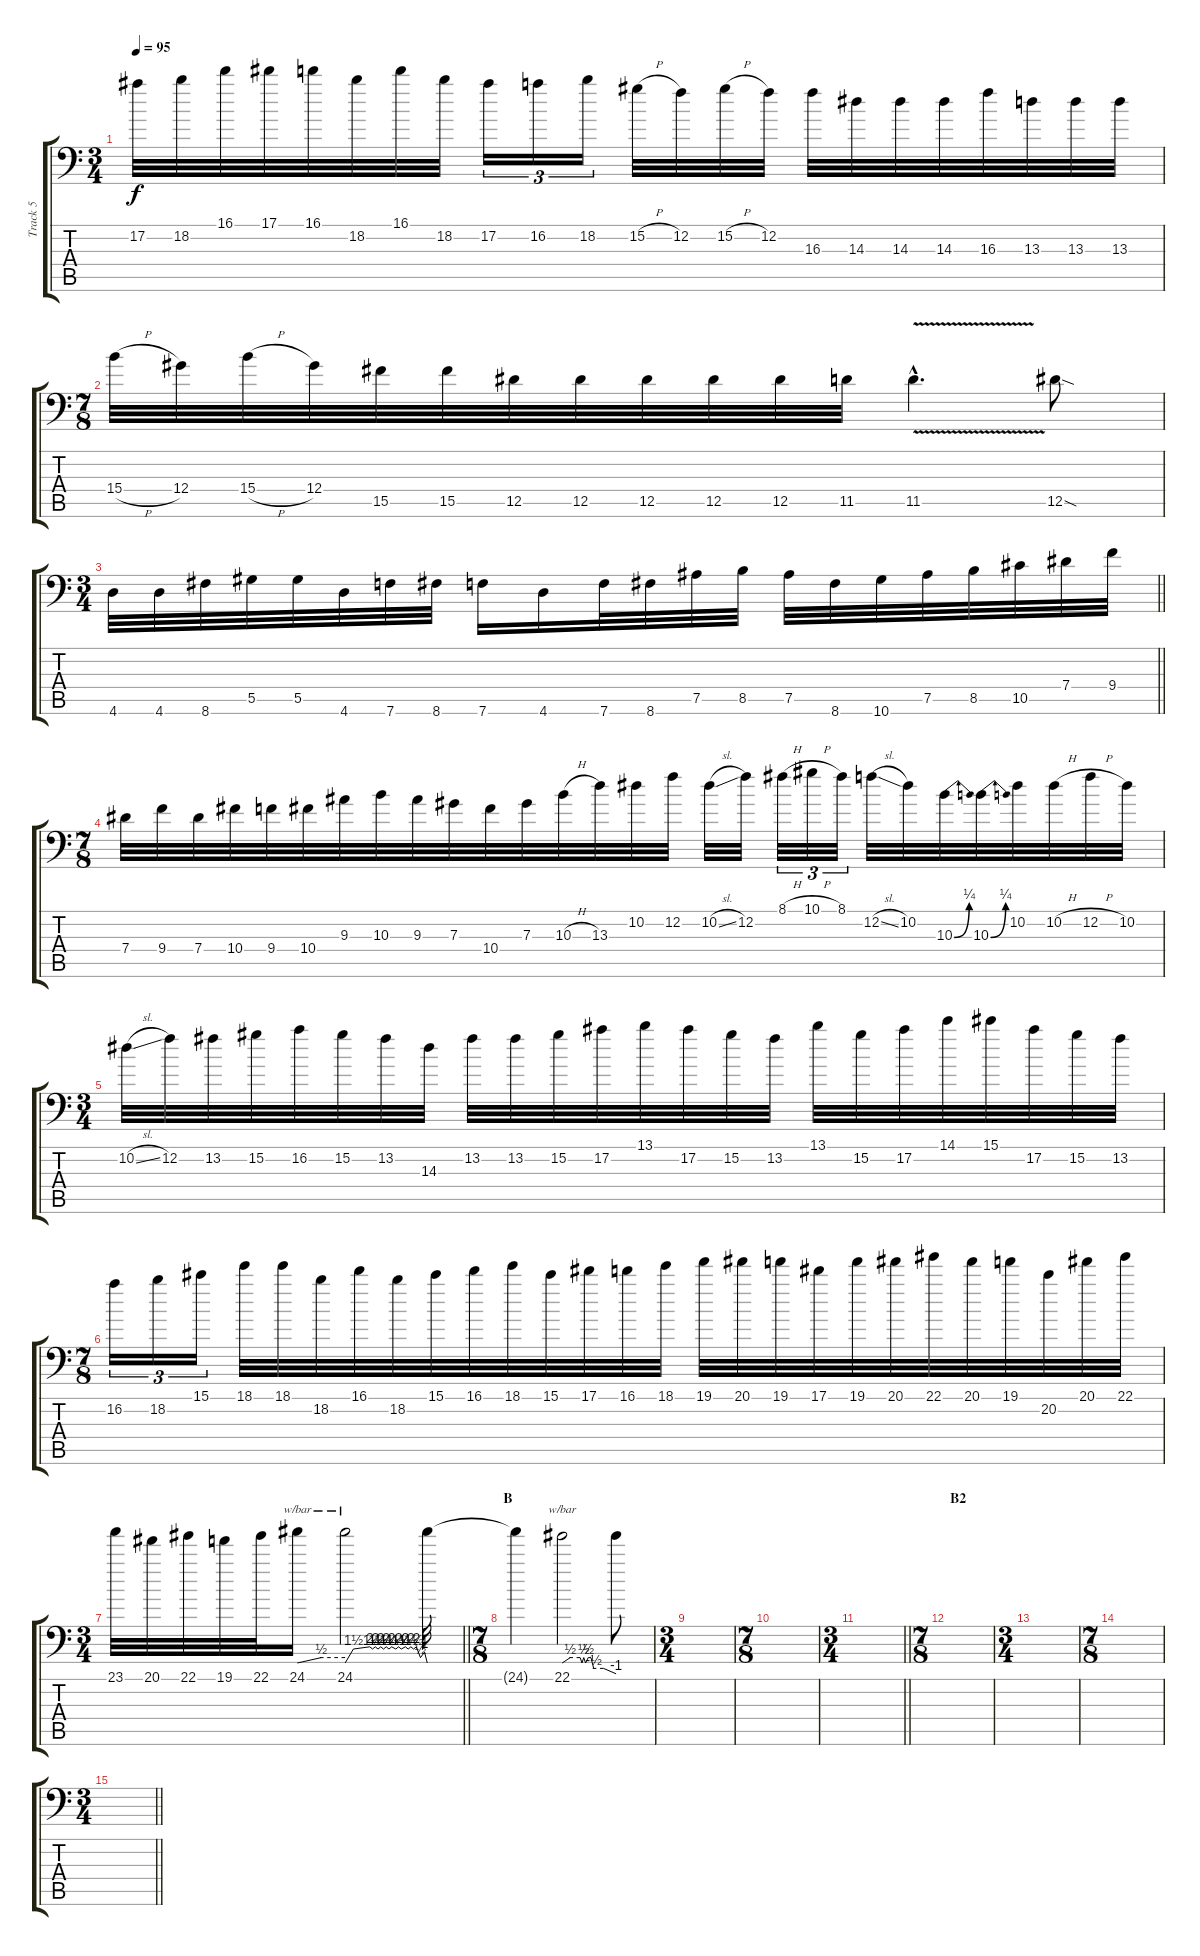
\track ("Track 5" "Track 5") {instrument distortionguitar}
\staff {score tabs}
\tuning (Bb3 F3 Db3 Ab2 Eb2 Bb1) {hide}
\ts (3 4)
\tempo 95
\clef f4
\ks c
17.2.32{dy f} 18.2.32 16.1.32 17.1.32 16.1.32 18.2.32 16.1.32 18.2.32 17.2.16{tu (3 2)} 16.2.16{tu (3 2)} 18.2.16{tu (3 2)} 15.2{h}.32 12.2.32 15.2{h}.32 12.2.32 16.3.32 14.3.32 14.3.32 14.3.32 16.3.32 13.3.32 13.3.32 13.3.32 |
\ts (7 8)
15.4{h}.32 12.4.32 15.4{h}.32 12.4.32 15.5.32 15.5.32 12.5.32 12.5.32 12.5.32 12.5.32 12.5.32 11.5.32 11.5{v hac}.4{d} 12.5{sod}.8 |
\ts (3 4)
\barLineRight lightlight
4.6.32 4.6.32 8.6.32 5.5.32 5.5.32 4.6.32 7.6.32 8.6.32 7.6.16 4.6.16 7.6.32 8.6.32 7.5.32 8.5.32 7.5.32 8.6.32 10.6.32 7.5.32 8.5.32 10.5.32 7.4.32 9.4.32 |
\ts (7 8)
7.4.32 9.4.32 7.4.32 10.4.32 9.4.32 10.4.32 9.3.32 10.3.32 9.3.32 7.3.32 10.4.32 7.3.32 10.3{h}.32 13.3.32 10.2.32 12.2.32 10.2{sl}.32 12.2.32 8.1{h}.32{tu (3 2)} 10.1{h}.32{tu (3 2)} 8.1.32{tu (3 2)} 12.2{sl}.32 10.2.32 10.3{be (bend 0 0 60 1)}.32 10.3{be (bend 0 0 60 1)}.32 10.2.32 10.2{h}.32 12.2{h}.32 10.2.32 |
\ts (3 4)
10.2{sl}.32 12.2.32 13.2.32 15.2.32 16.2.32 15.2.32 13.2.32 14.3.32 13.2.32 13.2.32 15.2.32 17.2.32 13.1.32 17.2.32 15.2.32 13.2.32 13.1.32 15.2.32 17.2.32 14.1.32 15.1.32 17.2.32 15.2.32 13.2.32 |
\ts (7 8)
16.2.16{tu (3 2)} 18.2.16{tu (3 2)} 15.1.16{tu (3 2)} 18.1.32 18.1.32 18.2.32 16.1.32 18.2.32 15.1.32 16.1.32 18.1.32 15.1.32 17.1.32 16.1.32 18.1.32 19.1.32 20.1.32 19.1.32 17.1.32 19.1.32 20.1.32 22.1.32 20.1.32 19.1.32 20.2.32 20.1.32 22.1.32 |
\ts (3 4)
\barLineRight lightlight
23.1.32 20.1.32 22.1.32 19.1.32 22.1.32 24.1.16{tbe (custom default 0 0 30 2 60 2)} 24.1.2{tbe (custom default 0 0 6 6 18 8 20 6 22 8 24 6 26 8 28 6 30 8 32 6 34 8 37 6 39 8 41 6 44 8 46 6 48 8 50 6 52 8 55 2 58 4 60 0)} 24.1{t}.32 |
\ts (7 8)
\section ("" "B")
24.1{t}.4{volume 4} 22.1.2{tbe (custom default 0 0 9 2 20 2 22 0 24 2 26 0 29 2 32 2 35 -2 46 -2 60 -4)} 22.1{t}.8 |
\ts (3 4)
|
\ts (7 8)
|
\ts (3 4)
\barLineRight lightlight
|
\ts (7 8)
\section ("" "B2")
|
\ts (3 4)
|
\ts (7 8)
|
\ts (3 4)
\barLineRight lightlight
